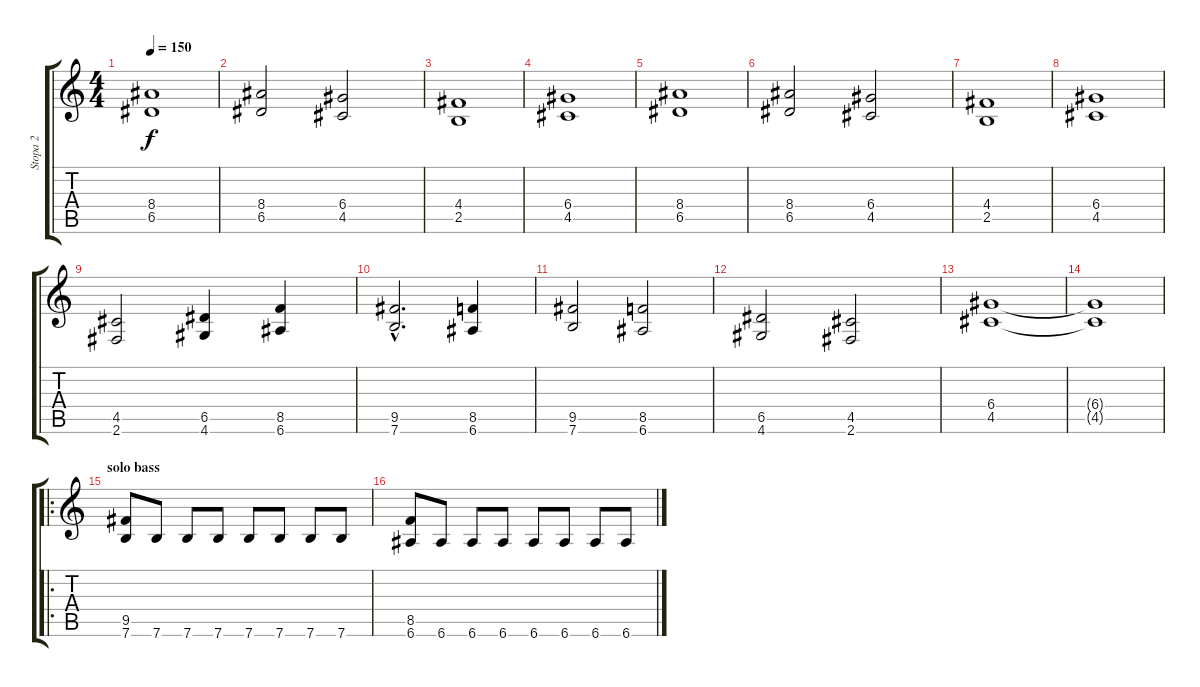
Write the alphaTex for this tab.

\track ("Stopa 2" "Stopa 2") {instrument distortionguitar}
\staff {score tabs}
\tuning (E4 B3 G3 D3 A2 E2) {hide}
\ts (4 4)
\tempo 150
\clef g2
\ks c
(8.4 6.5).1{dy f} |
(8.4 6.5).2 (6.4 4.5).2 |
(4.4 2.5).1 |
(6.4 4.5).1 |
(8.4 6.5).1 |
(8.4 6.5).2 (6.4 4.5).2 |
(4.4 2.5).1 |
(6.4 4.5).1 |
(4.5 2.6).2 (6.5 4.6).4 (8.5 6.6).4 |
(9.5{hac} 7.6{hac}).2{d} (8.5 6.6).4 |
(9.5 7.6).2 (8.5 6.6).2 |
(6.5 4.6).2 (4.5 2.6).2 |
(6.4 4.5).1 |
(6.4{t} 4.5{t}).1 |
\ro
\section ("" "solo bass")
(9.5 7.6).8 7.6.8 7.6.8 7.6.8 7.6.8 7.6.8 7.6.8 7.6.8 |
(8.5 6.6).8 6.6.8 6.6.8 6.6.8 6.6.8 6.6.8 6.6.8 6.6.8
